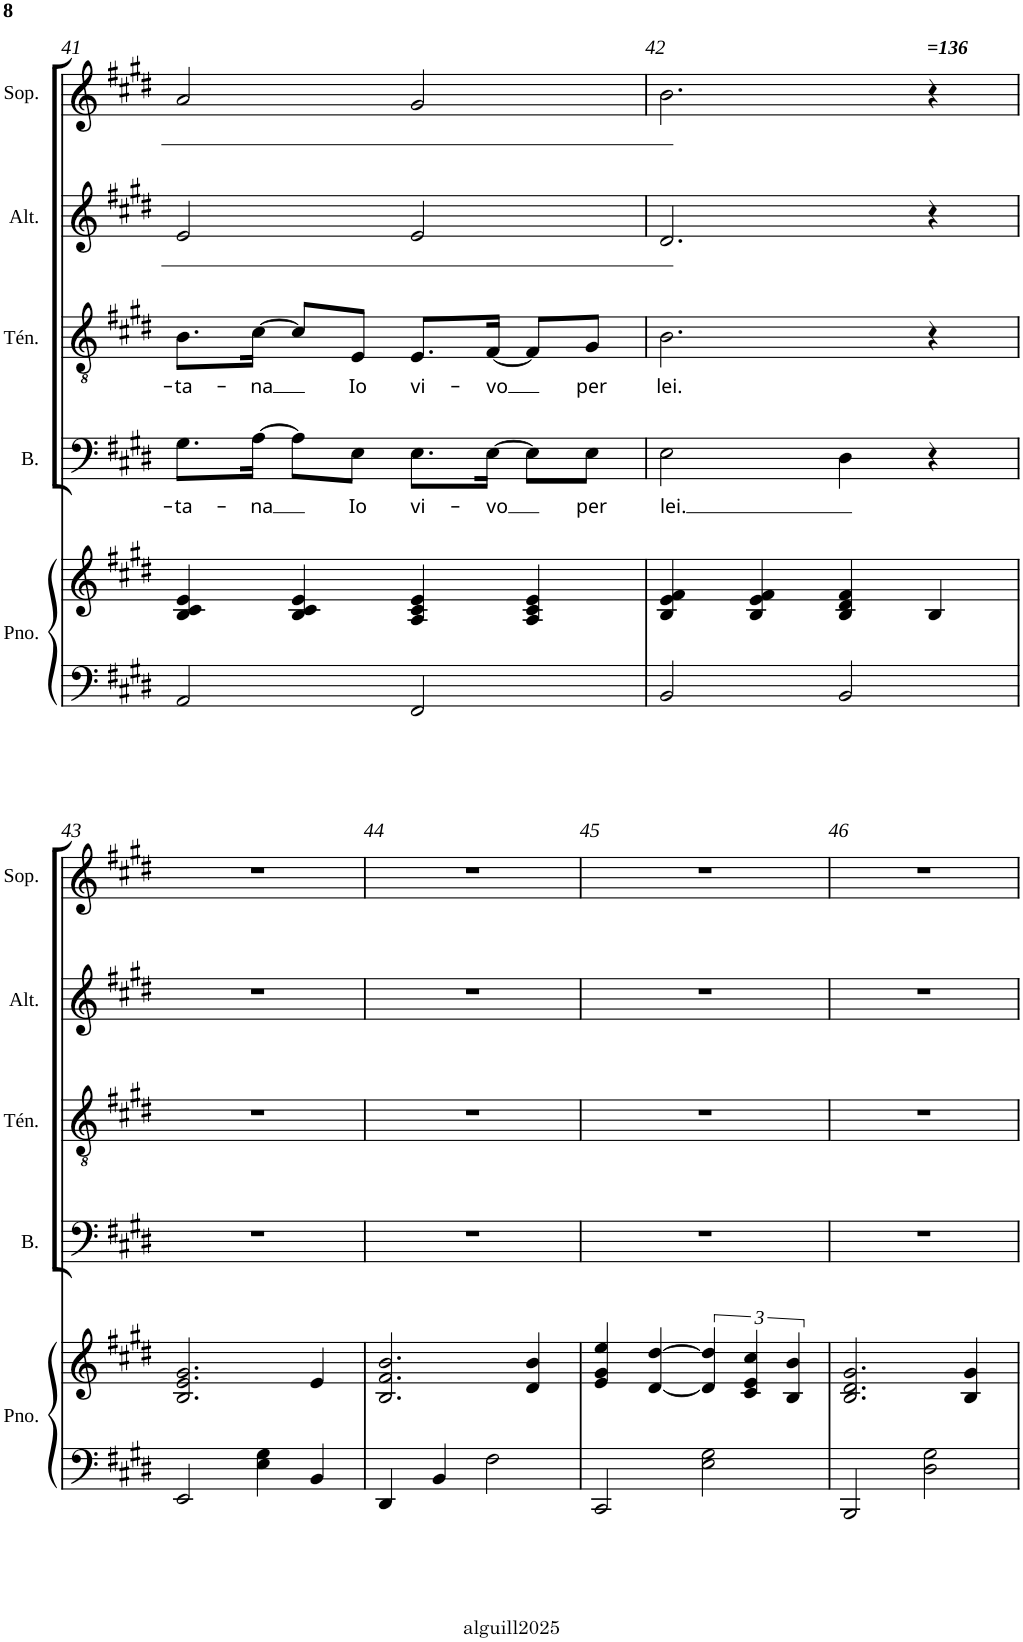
**kern	**kern	**kern	**text	**kern	**text	**kern	**kern
*part5	*part5	*part4	*part4	*part3	*part3	*part2	*part1
*staff6	*staff5	*staff4	*staff4	*staff3	*staff3	*staff2	*staff1
*I"Piano	*	*I"Basse	*	*I"Ténor	*	*I"Alto	*I"Soprano
*I'Pno.	*	*I'B.	*	*I'Tén.	*	*I'Alt.	*I'Sop.
!!LO:PB:g=z
*clefF4	*clefG2	*clefF4	*	*clefGv2	*	*clefG2	*clefG2
*k[f#c#g#d#]	*k[f#c#g#d#]	*k[f#c#g#d#]	*	*k[f#c#g#d#]	*	*k[f#c#g#d#]	*k[f#c#g#d#]
*E:	*E:	*E:	*	*E:	*	*E:	*E:
*M4/4	*M4/4	*M4/4	*	*M4/4	*	*M4/4	*M4/4
*met(c)	*met(c)	*met(c)	*	*met(c)	*	*met(c)	*met(c)
=41	=41	=41	=41	=41	=41	=41	=41
!	!	!	!LO:LY:b	!	!LO:LY:b	!	!
2AA/	4B/ 4c#/ 4e/	8.G#\L	-ta-	8.B\L	-ta-	2e/	2a/
!	!	!	!LO:LY:b	!	!LO:LY:b	!	!
.	.	[16A\Jk	-na	[16c#\Jk	-na	.	.
.	4B/ 4c#/ 4e/	8A\L]	.	8c#/L]	.	.	.
!	!	!	!LO:LY:b	!	!LO:LY:b	!	!
.	.	8E\J	Io	8E/J	Io	.	.
!	!	!	!LO:LY:b	!	!LO:LY:b	!	!
2FF#/	4A/ 4c#/ 4e/	8.E\L	vi-	8.E/L	vi-	2e/	2g#/
!	!	!	!LO:LY:b	!	!LO:LY:b	!	!
.	.	[16E\Jk	-vo	[16F#/Jk	-vo	.	.
.	4A/ 4c#/ 4e/	8E\L]	.	8F#/L]	.	.	.
!	!	!	!LO:LY:b	!	!LO:LY:b	!	!
.	.	8E\J	per	8G#/J	per	.	.
=42	=42	=42	=42	=42	=42	=42	=42
!	!	!	!LO:LY:b	!	!LO:LY:b	!	!
2BB/	4B/ 4e/ 4f#/	2E\	lei.	2.B\	lei.	2.d#/	2.b\
.	4B/ 4e/ 4f#/	.	.	.	.	.	.
2BB/	4B/ 4d#/ 4f#/	4D#\	.	.	.	.	.
!	!	!	!	!	!	!	!LO:TX:a:Bi:t==136
.	4B/	4r	.	4r	.	4r	4r
!!LO:LB:g=z
=43	=43	=43	=43	=43	=43	=43	=43
2EE/	2.B/ 2.e/ 2.g#/	1r	.	1r	.	1r	1r
4E\ 4G#\	.	.	.	.	.	.	.
4BB/	4e/	.	.	.	.	.	.
=44	=44	=44	=44	=44	=44	=44	=44
4DD#/	2.B/ 2.f#/ 2.b/	1r	.	1r	.	1r	1r
4BB/	.	.	.	.	.	.	.
2F#\	.	.	.	.	.	.	.
.	4d#/ 4b/	.	.	.	.	.	.
=45	=45	=45	=45	=45	=45	=45	=45
2CC#/	4e/ 4g#/ 4ee/	1r	.	1r	.	1r	1r
.	[4d#/ [4dd#/	.	.	.	.	.	.
2E\ 2G#\	6d#/] 6dd#/]	.	.	.	.	.	.
.	6c#/ 6e/ 6cc#/	.	.	.	.	.	.
.	6B/ 6b/	.	.	.	.	.	.
=46	=46	=46	=46	=46	=46	=46	=46
2BBB/	2.B/ 2.d#/ 2.g#/	1r	.	1r	.	1r	1r
2D#\ 2G#\	.	.	.	.	.	.	.
.	4B/ 4g#/	.	.	.	.	.	.
=	=	=	=	=	=	=	=
*-	*-	*-	*-	*-	*-	*-	*-
